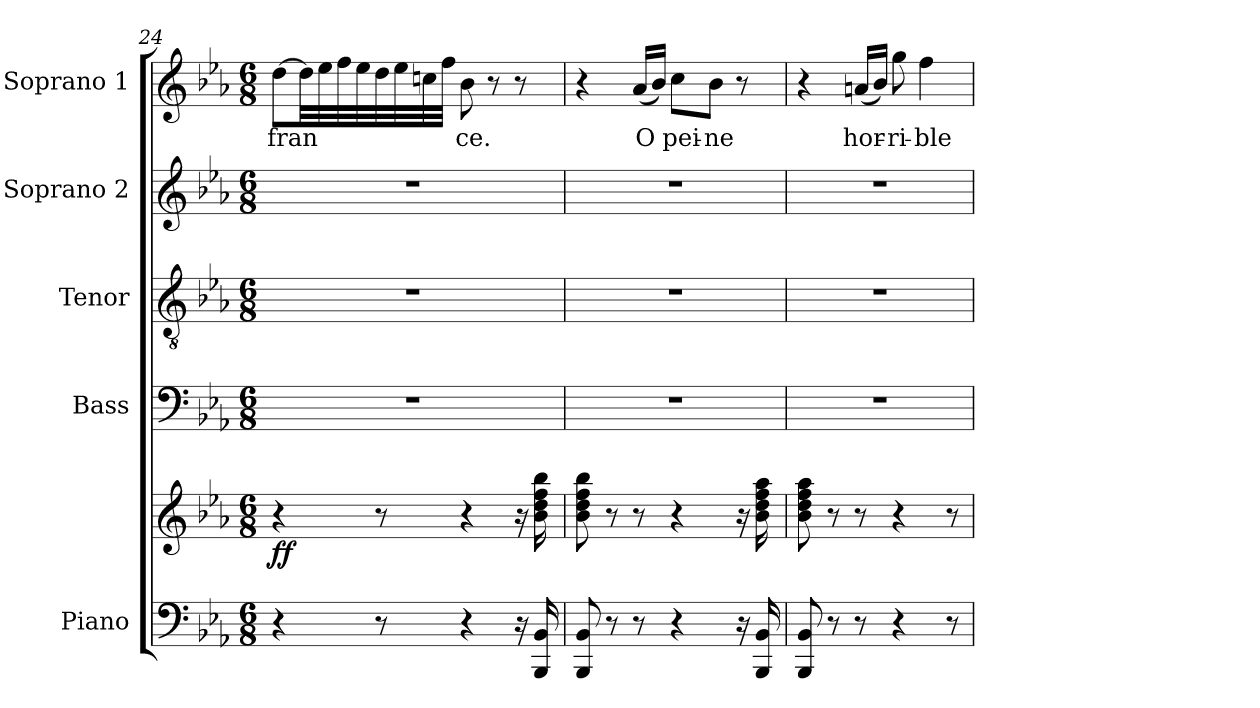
**kern	**kern	**dynam	**kern	**kern	**kern	**kern	**text
*part5	*part5	*part5	*part4	*part3	*part2	*part1	*part1
*staff6	*staff5	*staff5/6	*staff4	*staff3	*staff2	*staff1	*staff1
*I"Piano	*	*	*I"Bass	*I"Tenor	*I"Soprano 2	*I"Soprano 1	*
*I'Pno.	*	*	*I'Bas.	*I'Tén.	*I'Sop.	*	*
*clefF4	*clefG2	*	*clefF4	*clefGv2	*clefG2	*clefG2	*
*k[b-e-a-]	*k[b-e-a-]	*	*k[b-e-a-]	*k[b-e-a-]	*k[b-e-a-]	*k[b-e-a-]	*
*E-:	*E-:	*	*E-:	*E-:	*E-:	*E-:	*
*M6/8	*M6/8	*	*M6/8	*M6/8	*M6/8	*M6/8	*
=24	=24	=24	=24	=24	=24	=24	=24
!	!	!LO:DY:b	!	!	!	!	!LO:LY:b
4r	4r	ff	2.r	2.r	2.r	[8dd\L	-fran
.	.	.	.	.	.	32dd\LL]	.
.	.	.	.	.	.	32ee-\	.
.	.	.	.	.	.	32ff\	.
.	.	.	.	.	.	32ee-\	.
8r	8r	.	.	.	.	32dd\	.
.	.	.	.	.	.	32ee-\	.
.	.	.	.	.	.	32ccn\	.
.	.	.	.	.	.	32ff\JJJ	.
!	!	!	!	!	!	!	!LO:LY:b
4r	4r	.	.	.	.	8b-\	ce.
.	.	.	.	.	.	8r	.
16r	16r	.	.	.	.	8r	.
16BBB-/ 16BB-/	16b-\ 16dd\ 16ff\ 16bb-\	.	.	.	.	.	.
=25	=25	=25	=25	=25	=25	=25	=25
8BBB-/ 8BB-/	8b-\ 8dd\ 8ff\ 8bb-\	.	2.r	2.r	2.r	4r	.
8r	8r	.	.	.	.	.	.
!	!	!	!	!	!	!	!LO:LY:b
8r	8r	.	.	.	.	(<16a-/LL	O
.	.	.	.	.	.	16b-/JJ)	.
!	!	!	!	!	!	!	!LO:LY:b
4r	4r	.	.	.	.	8cc\L	pei-
!	!	!	!	!	!	!	!LO:LY:b
.	.	.	.	.	.	8b-\J	-ne
16r	16r	.	.	.	.	8r	.
16BBB-/ 16BB-/	16b-\ 16dd\ 16ff\ 16aa-\	.	.	.	.	.	.
=26	=26	=26	=26	=26	=26	=26	=26
8BBB-/ 8BB-/	8b-\ 8dd\ 8ff\ 8aa-\	.	2.r	2.r	2.r	4r	.
8r	8r	.	.	.	.	.	.
!	!	!	!	!	!	!	!LO:LY:b
8r	8r	.	.	.	.	(<16an/LL	hor-
.	.	.	.	.	.	16b-/JJ)	.
!	!	!	!	!	!	!	!LO:LY:b
4r	4r	.	.	.	.	8gg\	-ri-
!	!	!	!	!	!	!	!LO:LY:b
.	.	.	.	.	.	4ff\	-ble
8r	8r	.	.	.	.	.	.
=	=	=	=	=	=	=	=
*-	*-	*-	*-	*-	*-	*-	*-
